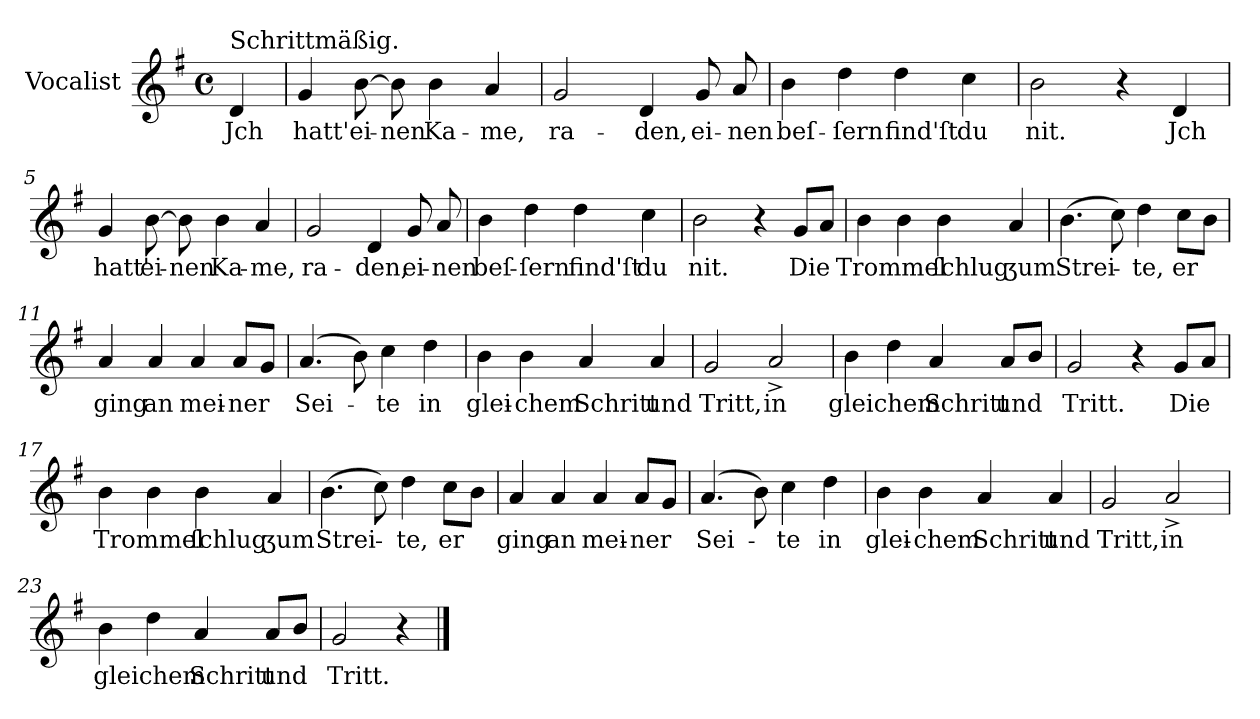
**kern	**text
*part1	*part1
*staff1	*staff1
*I"Vocalist	*
*clefG2	*
*k[f#]	*
*G:	*
*M4/4	*
*met(c)	*
=	=
!LO:TX:a:t=Schrittmäßig.	!
4d	Jch
=1	=1
4g	hatt'
[8b	ei-
8b]	-nen
4b	Ka-
4a	-me,
=2	=2
2g	ra-
4d	-den,
8g	ei-
8a	-nen
=3	=3
4b	beſ-
4dd	-ſern
4dd	find'ſt
4cc	du
=4	=4
2b	nit.
4r	.
4d	Jch
=5	=5
4g	hatt'
[8b	ei-
8b]	-nen
4b	Ka-
4a	-me,
=6	=6
2g	ra-
4d	-den,
8g	ei-
8a	-nen
=7	=7
4b	beſ-
4dd	-ſern
4dd	find'ſt
4cc	du
=8	=8
2b	nit.
4r	.
8gL	Die
8aJ	.
=9	=9
4b	Trommel
4b	.
4b	ſchlug
4a	ʒum
=10	=10
(4.b	Strei-
8cc)	.
4dd	-te,
8ccL	er
8bJ	.
=11	=11
4a	ging
4a	an
4a	mei-
8aL	-ner
8gJ	.
=12	=12
(4.a	Sei-
8b)	.
4cc	-te
4dd	in
=13	=13
4b	glei-
4b	-chem
4a	Schritt
4a	und
=14	=14
2g	Tritt,
2a^	in
=15	=15
4b	gleichem
4dd	.
4a	Schritt
8aL	und
8bJ	.
=16	=16
2g	Tritt.
4r	.
8gL	Die
8aJ	.
=17	=17
4b	Trommel
4b	.
4b	ſchlug
4a	ʒum
=18	=18
(4.b	Strei-
8cc)	.
4dd	-te,
8ccL	er
8bJ	.
=19	=19
4a	ging
4a	an
4a	mei-
8aL	-ner
8gJ	.
=20	=20
(4.a	Sei-
8b)	.
4cc	-te
4dd	in
=21	=21
4b	glei-
4b	-chem
4a	Schritt
4a	und
=22	=22
2g	Tritt,
2a^	in
=23	=23
4b	gleichem
4dd	.
4a	Schritt
8aL	und
8bJ	.
=24	=24
2g	Tritt.
4r	.
==	==
*-	*-
